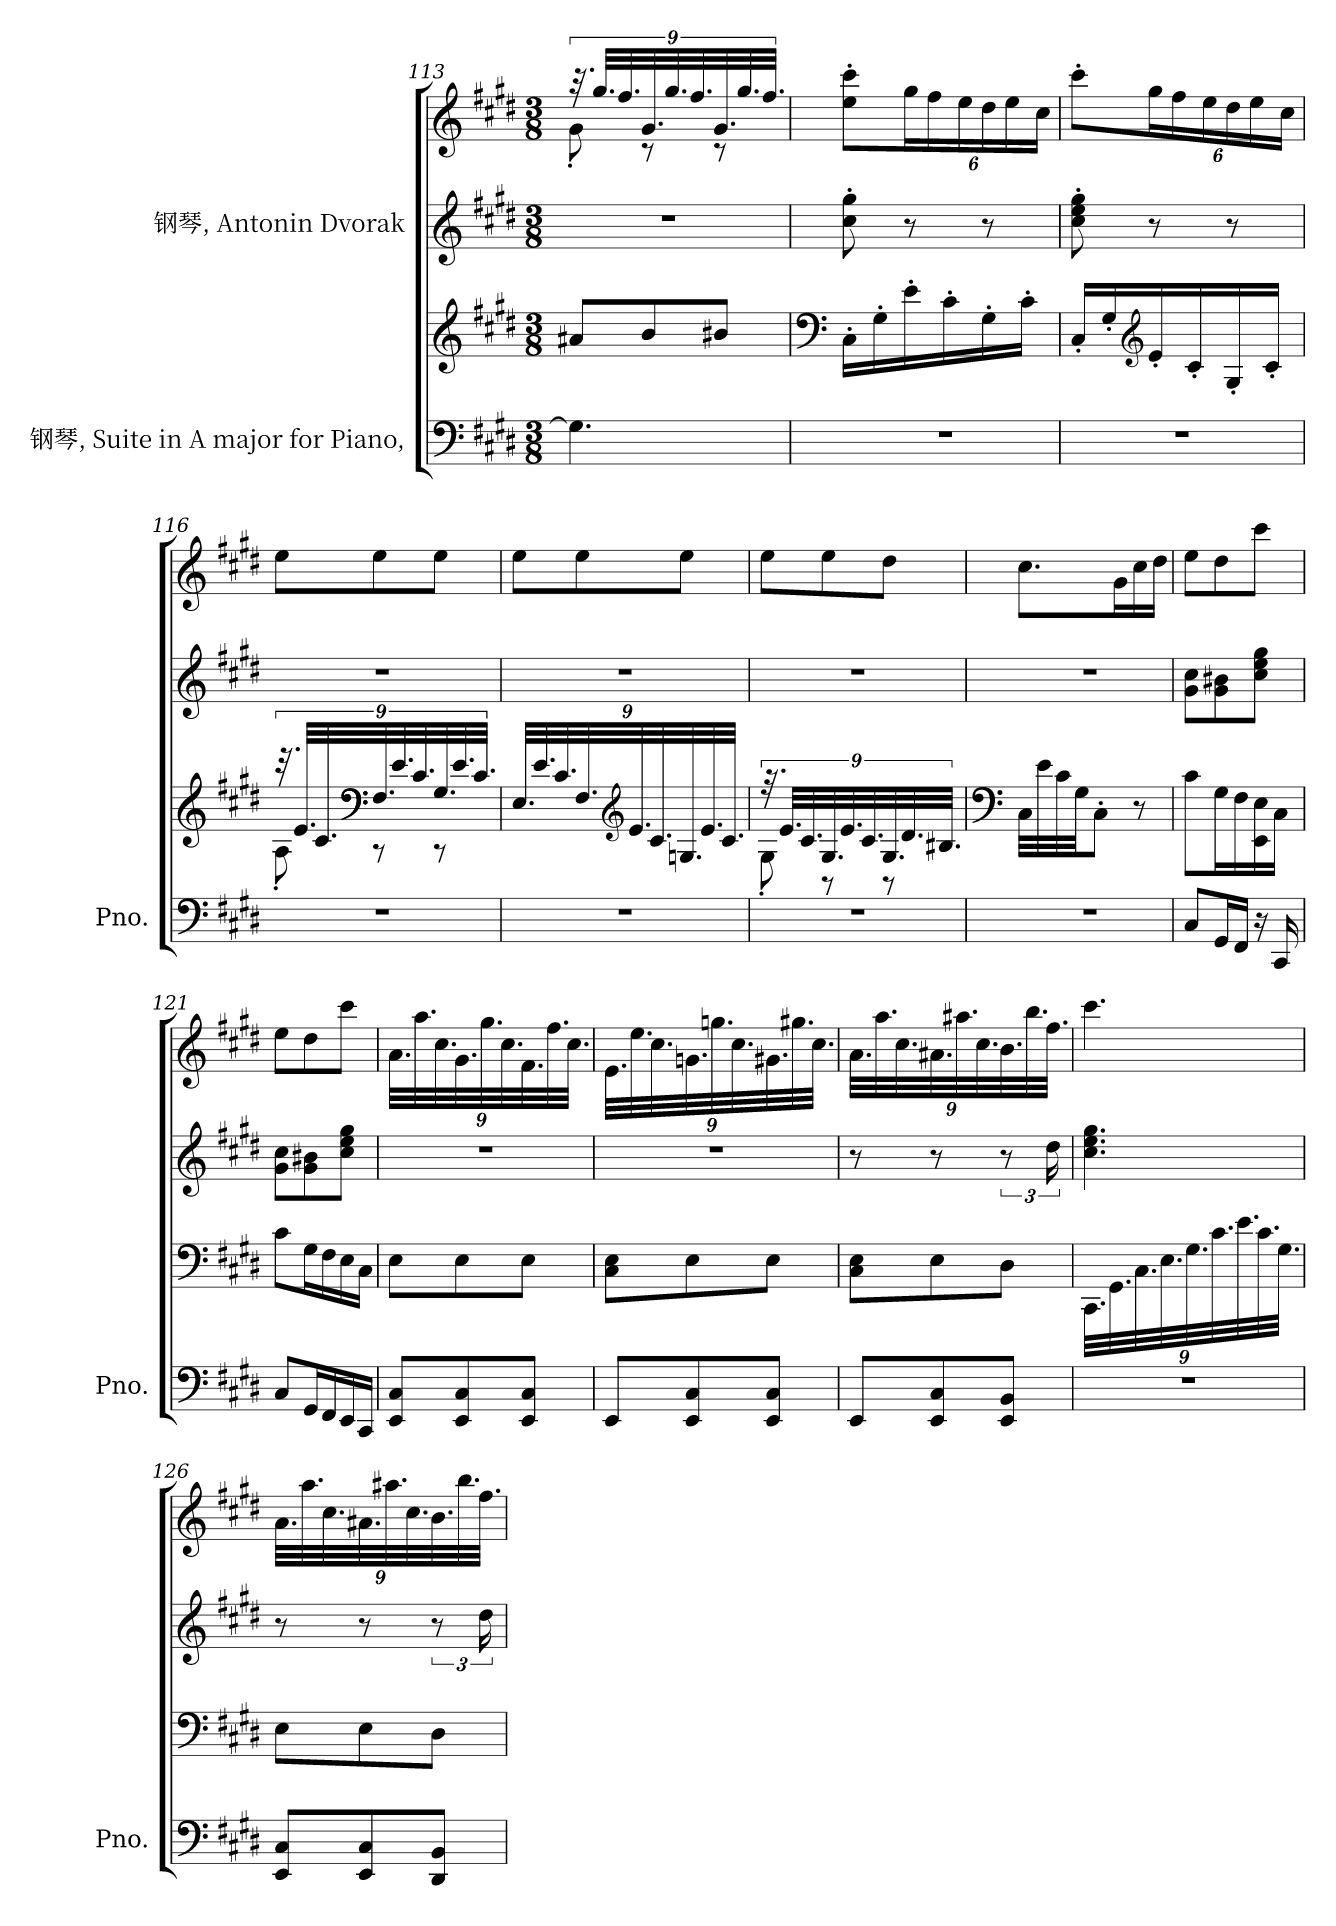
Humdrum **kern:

**kern	**kern	**kern	**kern
*part2	*part2	*part1	*part1
*staff4	*staff3	*staff2	*staff1
*I"钢琴, Suite in A major for Piano,	*	*I"钢琴, Antonin Dvorak	*
*I'Pno.	*	*	*
*clefF4	*clefG2	*clefG2	*clefG2
*k[f#c#g#d#]	*k[f#c#g#d#]	*k[f#c#g#d#]	*k[f#c#g#d#]
*M3/8	*M3/8	*M3/8	*M3/8
=113	=113	=113	=113
*	*	*	*^
4.G#\]	8a#X/L	4.r	36.r	8g#'\
.	.	.	36.gg#/LLL	.
.	.	.	36.ff#/	.
.	8b/	.	36.g#/	8r
.	.	.	36.gg#/	.
.	.	.	36.ff#/	.
.	8b#X/J	.	36.g#/	8r
.	.	.	36.gg#/	.
.	.	.	36.ff#/JJJ	.
*	*	*	*v	*v
=114	=114	=114	=114
*	*clefF4	*	*
4.r	16C#'\LL	8cc#\' 8gg#\'	8ee\' 8ccc#\'L
.	16G#'\	.	.
*	*	*	*Xbrackettup
.	16e'\	8r	24gg#\L
.	.	.	24ff#\
.	16c#'\	.	.
.	.	.	24ee\
.	16G#'\	8r	24dd#\
.	.	.	24ee\
.	16c#'\JJ	.	.
.	.	.	24cc#\JJ
!!LO:LB:g=z
=115	=115	=115	=115
4.r	16C#'/LL	8cc#\' 8ee\' 8gg#\'	8ccc#'\L
.	16G#'/	.	.
*	*clefG2	*	*
.	16e'/	8r	24gg#\L
.	.	.	24ff#\
.	16c#'/	.	.
.	.	.	24ee\
.	16G#'/	8r	24dd#\
.	.	.	24ee\
.	16c#'/JJ	.	.
.	.	.	24cc#\JJ
=116	=116	=116	=116
*	*^	*	*
4.r	36.r	8A'\	4.r	8ee\L
.	36.e/LLL	.	.	.
.	36.c#/	.	.	.
*	*clefF4	*	*	*
.	36.F#/	8r	.	8ee\
.	36.e/	.	.	.
.	36.c#/	.	.	.
.	36.G#/	8r	.	8ee\J
.	36.e/	.	.	.
.	36.c#/JJJ	.	.	.
*	*v	*v	*	*
!!LO:PB:g=z
=117	=117	=117	=117
*	*Xbrackettup	*	*
4.r	36.E/LLL	4.r	8ee\L
.	36.e/	.	.
.	36.c#/	.	.
.	36.F#/	.	8ee\
*	*clefG2	*	*
.	36.e/	.	.
.	36.c#/	.	.
.	36.Gn/	.	8ee\J
.	36.e/	.	.
.	36.c#/JJJ	.	.
=118	=118	=118	=118
*	*brackettup	*	*
*	*^	*	*
4.r	36.r	8G#'\	4.r	8ee\L
.	36.e/LLL	.	.	.
.	36.c#/	.	.	.
.	36.G#/	8r	.	8ee\
.	36.e/	.	.	.
.	36.c#/	.	.	.
.	36.G#/	8r	.	8dd#\J
.	36.d#/	.	.	.
.	36.B#X/JJJ	.	.	.
*	*v	*v	*	*
=119	=119	=119	=119
*	*clefF4	*	*
4.r	32C#\LLL	4.r	8.cc#\L
.	32e\	.	.
.	32c#\	.	.
.	32G#\JJ	.	.
.	8C#'\J	.	.
.	.	.	16g#\L
.	8r	.	16cc#\
.	.	.	16dd#\JJ
!!LO:LB:g=z
=120	=120	=120	=120
8C#/L	8c#\L	8g#\ 8cc#\L	8ee\L
*	*	*	*MM105
16GG#/L	16G#\L	8g#\ 8b#X\	8dd#\
16FF#/JJ	16F#\	.	.
*	*	*	*MM111
16r	16EE\ 16E\	8cc#\ 8ee\ 8gg#\J	8ccc#\J
16CC#/	16C#\JJ	.	.
=121	=121	=121	=121
8C#/L	8c#\L	8g#\ 8cc#\L	8ee\L
*	*	*	*MM105
16GG#/L	16G#\L	8g#\ 8b#X\	8dd#\
16FF#/	16F#\	.	.
*	*	*	*MM111
16EE/	16E\	8cc#\ 8ee\ 8gg#\J	8ccc#\J
16CC#/JJ	16C#\JJ	.	.
=122	=122	=122	=122
8EE/ 8C#/L	8E\L	4.r	36.a\LLL
.	.	.	36.aa\
.	.	.	36.cc#\
8EE/ 8C#/	8E\	.	36.g#\
.	.	.	36.gg#\
.	.	.	36.cc#\
8EE/ 8C#/J	8E\J	.	36.f#\
.	.	.	36.ff#\
.	.	.	36.cc#\JJJ
!!LO:LB:g=z
=123	=123	=123	=123
8EE/L	8C#\ 8E\L	4.r	36.e\LLL
.	.	.	36.ee\
.	.	.	36.cc#\
8EE/ 8C#/	8E\	.	36.gn\
.	.	.	36.ggn\
.	.	.	36.cc#\
8EE/ 8C#/J	8E\J	.	36.g#X\
.	.	.	36.gg#X\
.	.	.	36.cc#\JJJ
=124	=124	=124	=124
8EE/L	8C#\ 8E\L	8r	36.a\LLL
.	.	.	36.aa\
.	.	.	36.cc#\
8EE/ 8C#/	8E\	8r	36.a#X\
.	.	.	36.aa#X\
.	.	.	36.cc#\
8EE/ 8BB/J	8D#\J	12r	36.b\
.	.	.	36.bb\
.	.	24dd#\	36.ff#\JJJ
!!LO:PB:g=z
=125	=125	=125	=125
*	*Xbrackettup	*	*
4.r	36.CC#\LLL	4.cc#\ 4.ee\ 4.gg#\	4.ccc#\
.	36.GG#\	.	.
.	36.C#\	.	.
.	36.E\	.	.
.	36.G#\	.	.
.	36.c#\	.	.
.	36.e\	.	.
.	36.c#\	.	.
.	36.G#\JJJ	.	.
=126	=126	=126	=126
8EE/ 8C#/L	8E\L	8r	36.a\LLL
.	.	.	36.aa\
.	.	.	36.cc#\
8EE/ 8C#/	8E\	8r	36.a#X\
.	.	.	36.aa#X\
.	.	.	36.cc#\
8DD#/ 8BB/J	8D#\J	12r	36.b\
.	.	.	36.bb\
.	.	24dd#\	36.ff#\JJJ
=	=	=	=
*-	*-	*-	*-
